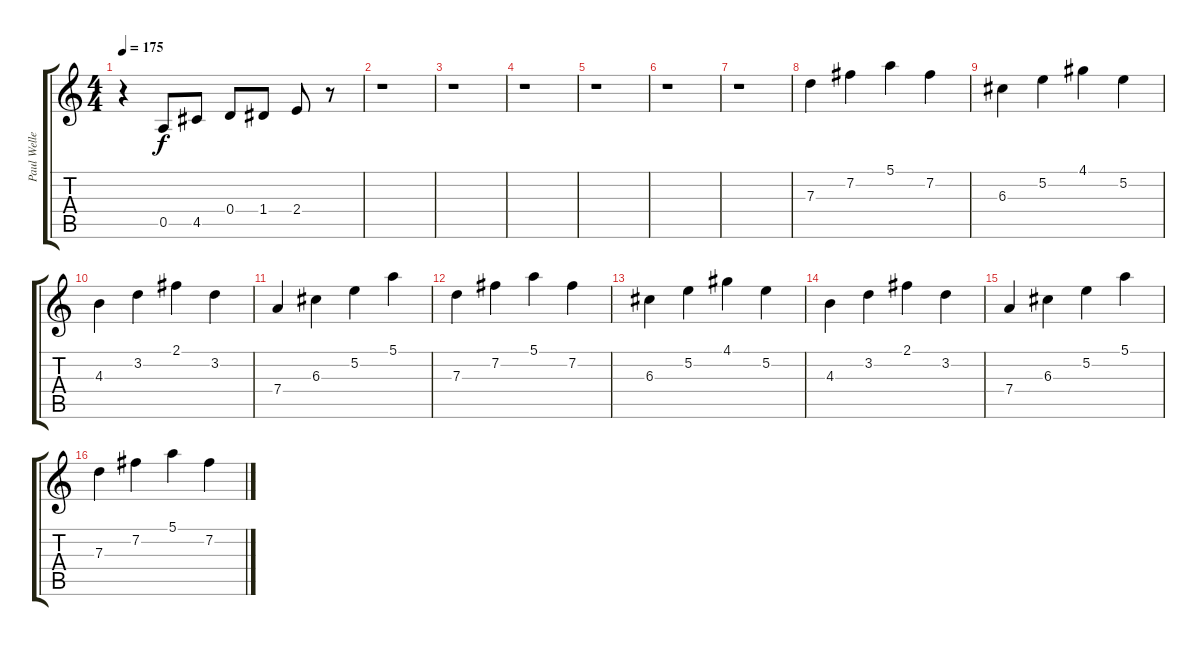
\track ("Paul Weller guitar3 " "Paul Welle") {instrument electricguitarclean}
\staff {score tabs}
\tuning (E4 B3 G3 D3 A2 E2) {hide}
\ts (4 4)
\tempo 175
\clef g2
\ks c
r.4{dy f} 0.5.8{balance 16 instrument electricguitarmuted} 4.5.8 0.4.8 1.4.8 2.4.8 r.8 |
r.1 |
r.1 |
r.1 |
r.1 |
r.1 |
r.1 |
7.3.4{balance 8 instrument electricguitarclean} 7.2.4 5.1.4 7.2.4 |
6.3.4 5.2.4 4.1.4 5.2.4 |
4.3.4 3.2.4 2.1.4 3.2.4 |
7.4.4 6.3.4 5.2.4 5.1.4 |
7.3.4 7.2.4 5.1.4 7.2.4 |
6.3.4 5.2.4 4.1.4 5.2.4 |
4.3.4 3.2.4 2.1.4 3.2.4 |
7.4.4 6.3.4 5.2.4 5.1.4 |
7.3.4 7.2.4 5.1.4 7.2.4
